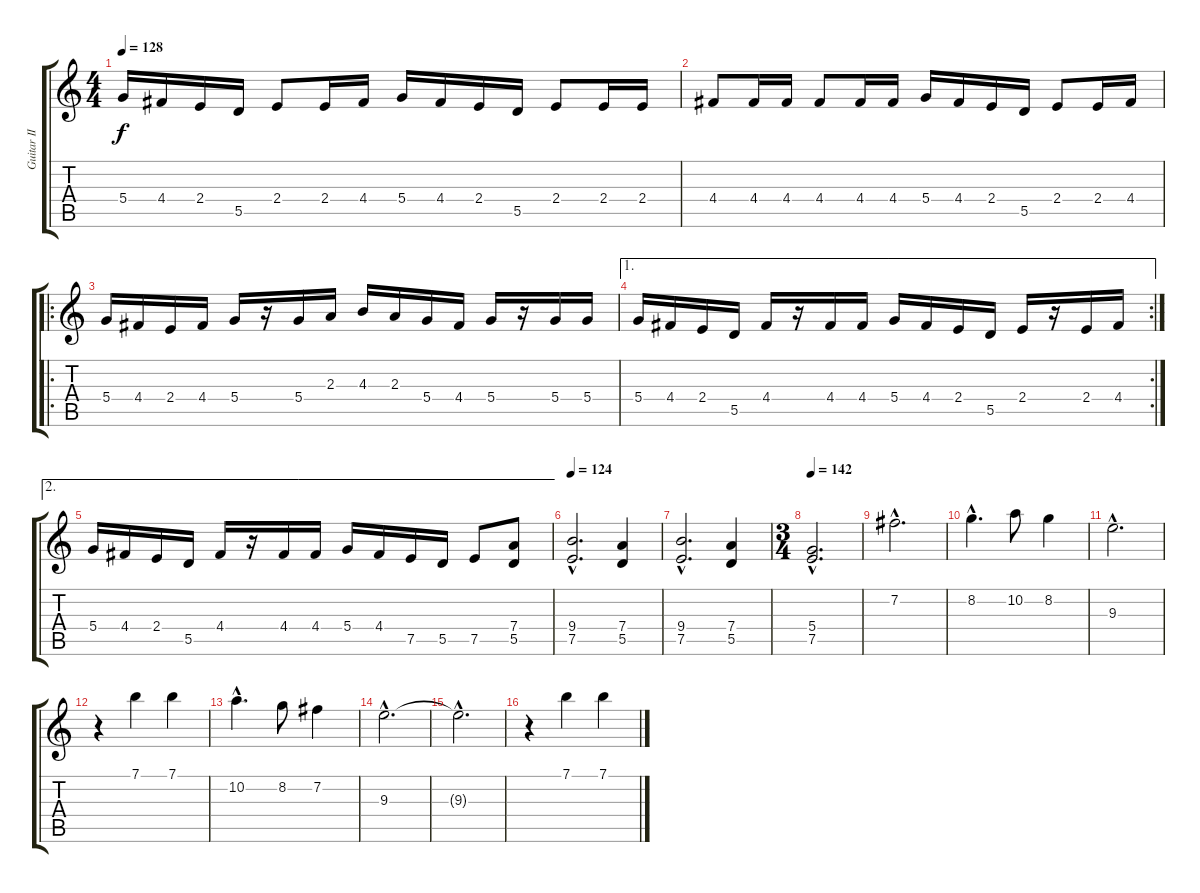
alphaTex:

\track ("Guitar II" "Guitar II") {instrument acousticguitarsteel}
\staff {score tabs}
\tuning (E4 B3 G3 D3 A2 E2) {hide}
\ts (4 4)
\tempo 128
\clef g2
\ks c
5.4.16{dy f} 4.4.16 2.4.16 5.5.16 2.4.8 2.4.16 4.4.16 5.4.16 4.4.16 2.4.16 5.5.16 2.4.8 2.4.16 2.4.16 |
4.4.8 4.4.16 4.4.16 4.4.8 4.4.16 4.4.16 5.4.16 4.4.16 2.4.16 5.5.16 2.4.8 2.4.16 4.4.16 |
\ro
5.4.16 4.4.16 2.4.16 4.4.16 5.4.16 r.16 5.4.16 2.3.16 4.3.16 2.3.16 5.4.16 4.4.16 5.4.16 r.16 5.4.16 5.4.16 |
\ae 1
\rc 2
5.4.16 4.4.16 2.4.16 5.5.16 4.4.16 r.16 4.4.16 4.4.16 5.4.16 4.4.16 2.4.16 5.5.16 2.4.16 r.16 2.4.16 4.4.16 |
\ae 2
5.4.16 4.4.16 2.4.16 5.5.16 4.4.16 r.16 4.4.16 4.4.16 5.4.16 4.4.16 7.5.16 5.5.16 7.5.8 (7.4 5.5).8 |
\tempo 124
(9.4{hac} 7.5{hac}).2{d} (7.4 5.5).4 |
(9.4{hac} 7.5{hac}).2{d} (7.4 5.5).4 |
\ts (3 4)
\tempo 142
(5.4{hac} 7.5{hac}).2{d instrument acousticguitarsteel} |
7.2{hac}.2{d} |
8.2{hac}.4{d} 10.2.8 8.2.4 |
9.3{hac}.2{d} |
r.4 7.1.4 7.1.4 |
10.2{hac}.4{d} 8.2.8 7.2.4 |
9.3{hac}.2{d} |
9.3{hac t}.2{d} |
r.4 7.1.4 7.1.4
